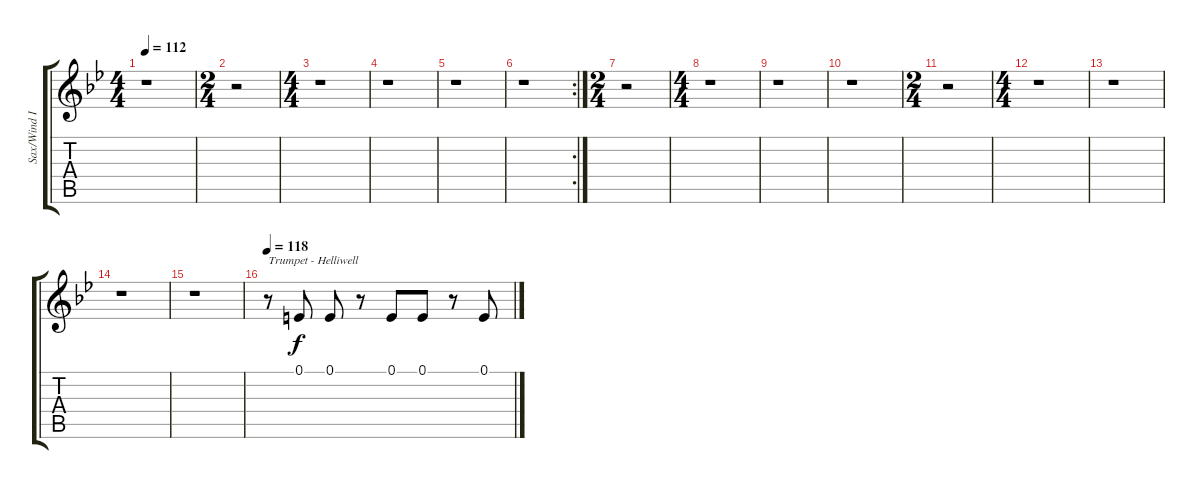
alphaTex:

\track ("Sax/Wind Instruments(Helliwell)" "Sax/Wind I") {instrument altosax}
\staff {score tabs}
\tuning (E4 B3 G3 D3 A2 E2) {hide}
\ts (4 4)
\tempo 112
\clef g2
\ks bb
r.1{dy f} |
\ts (2 4)
r.2 |
\ts (4 4)
r.1 |
r.1 |
r.1 |
\rc 2
r.1 |
\ts (2 4)
r.2 |
\ts (4 4)
r.1 |
r.1 |
r.1 |
\ts (2 4)
r.2 |
\ts (4 4)
r.1 |
r.1 |
r.1 |
r.1 |
\tempo 118
r.8{txt "Trumpet - Helliwell" volume 12 instrument trumpet} 0.1.8 0.1.8 r.8 0.1.8 0.1.8 r.8 0.1.8
